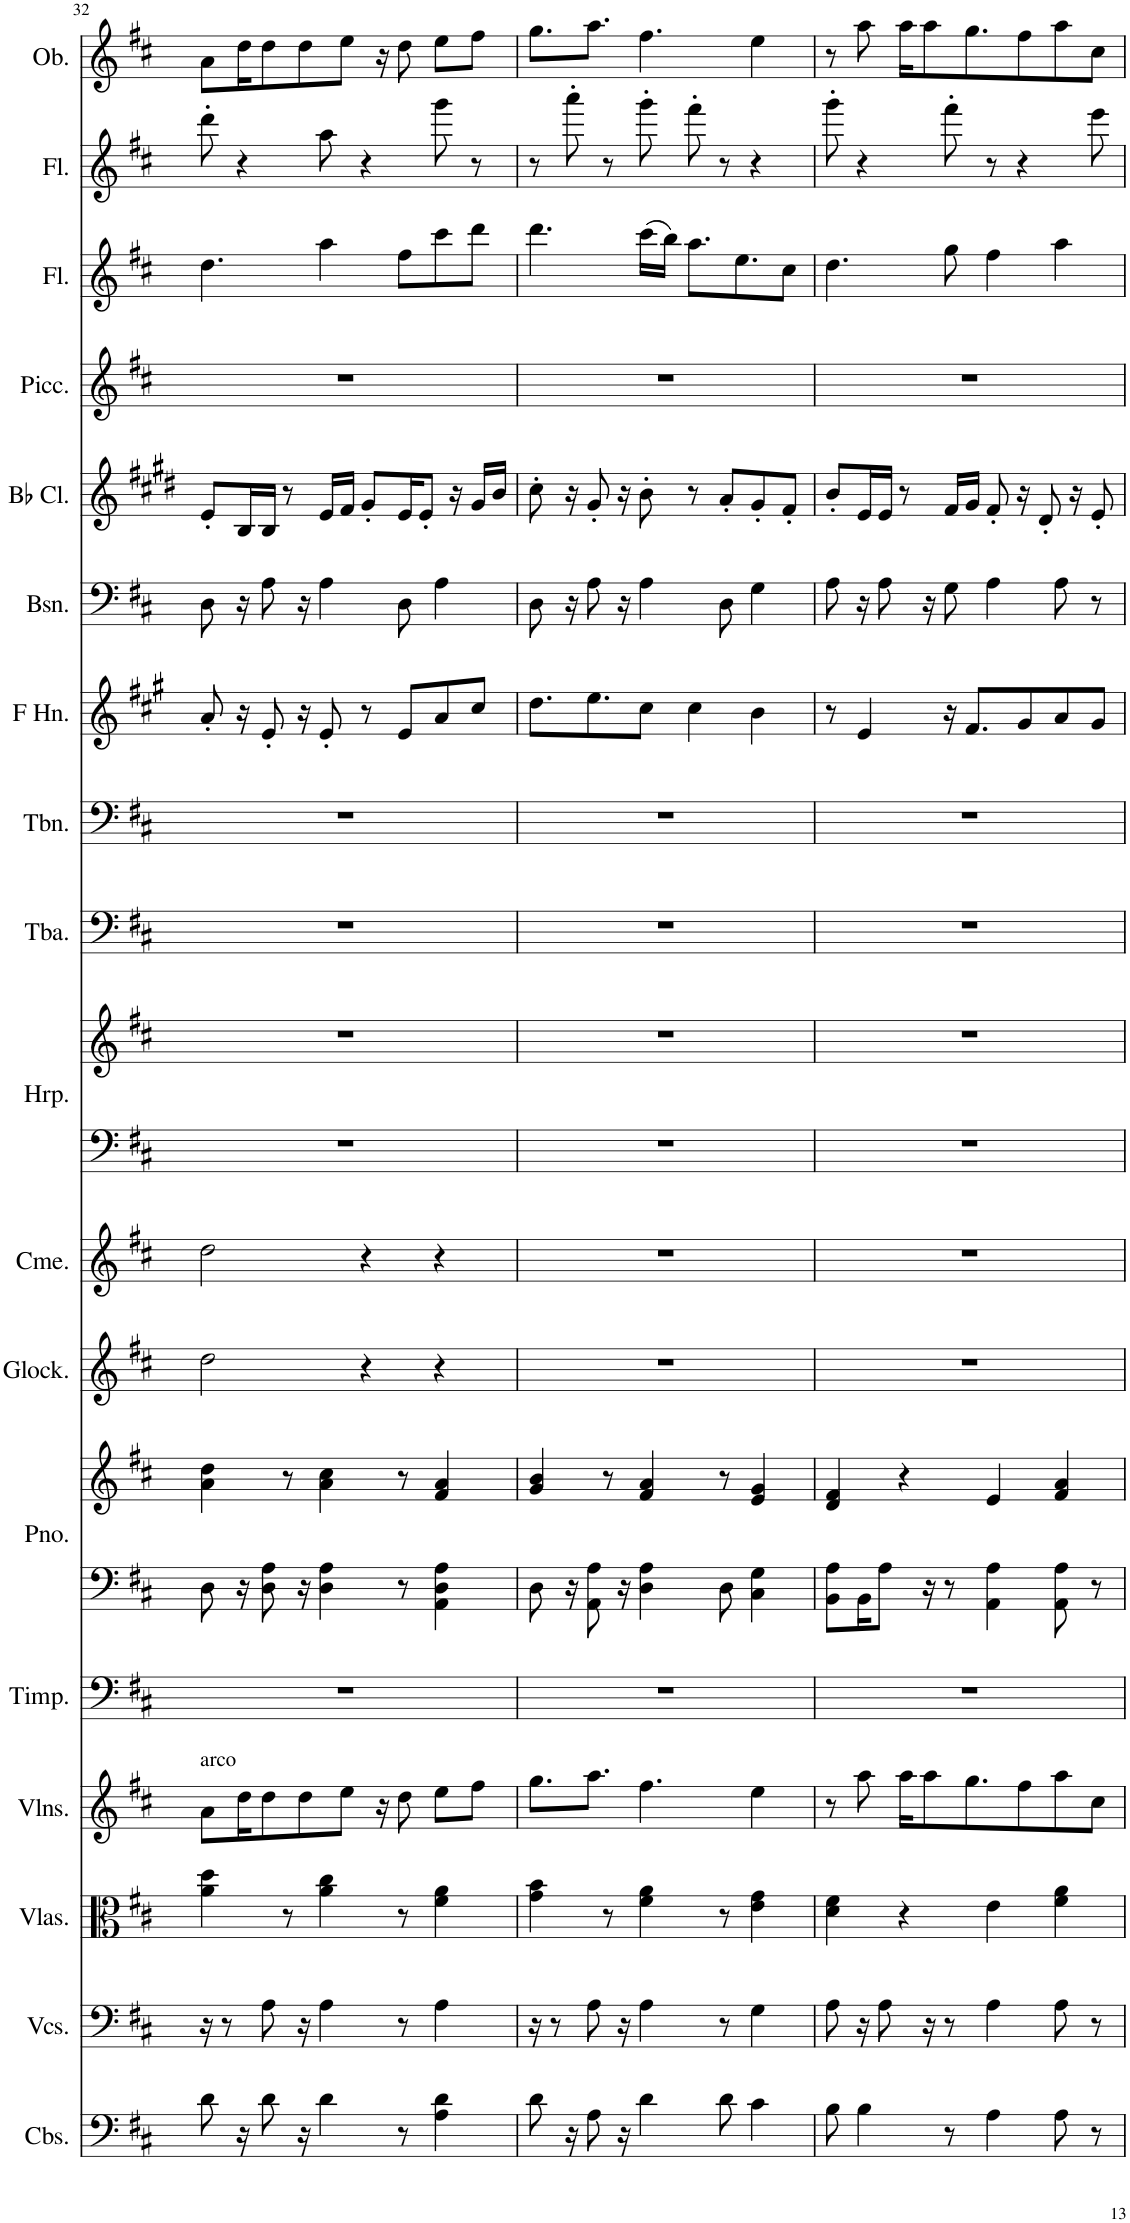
**kern	**kern	**kern	**kern	**kern	**kern	**kern	**kern	**kern	**kern	**kern	**kern	**kern	**kern	**kern	**kern	**kern	**kern	**kern	**kern
*part18	*part17	*part16	*part15	*part14	*part13	*part13	*part12	*part11	*part10	*part10	*part9	*part8	*part7	*part6	*part5	*part4	*part3	*part2	*part1
*staff20	*staff19	*staff18	*staff17	*staff16	*staff15	*staff14	*staff13	*staff12	*staff11	*staff10	*staff9	*staff8	*staff7	*staff6	*staff5	*staff4	*staff3	*staff2	*staff1
*I"Contrabasses	*I"Violoncellos	*I"Violas	*I"Violins	*I"Timpani	*I"Piano	*	*I"Glockenspiel	*I"Chimes	*I"Harp	*	*I"Tuba	*I"Trombone	*I"Horn in F	*I"Bassoon	*I"Bb Clarinet	*I"Piccolo	*I"Flute	*I"Flute	*I"Oboe
*I'Cbs.	*I'Vcs.	*I'Vlas.	*I'Vlns.	*I'Timp.	*I'Pno.	*	*I'Glock.	*I'Cme.	*I'Hrp.	*	*I'Tba.	*I'Tbn.	*	*I'Bsn.	*I'Bb Cl.	*I'Picc.	*I'Fl.	*I'Fl.	*I'Ob.
!!LO:PB:g=z
*clefF4	*clefF4	*clefC3	*clefG2	*clefF4	*clefF4	*clefG2	*clefG2	*clefG2	*clefF4	*clefG2	*clefF4	*clefF4	*clefG2	*clefF4	*clefG2	*clefG2	*clefG2	*clefG2	*clefG2
*Trd7c12	*	*	*	*	*	*	*Trd-14c-24	*	*	*	*	*	*Trd4c7	*	*Trd1c2	*Trd-7c-12	*	*	*
*k[f#c#]	*k[f#c#]	*k[f#c#]	*k[f#c#]	*k[f#c#]	*k[f#c#]	*k[f#c#]	*k[f#c#]	*k[f#c#]	*k[f#c#]	*k[f#c#]	*k[f#c#]	*k[f#c#]	*k[f#c#g#]	*k[f#c#]	*k[f#c#g#d#]	*k[f#c#]	*k[f#c#]	*k[f#c#]	*k[f#c#]
*M4/4	*M4/4	*M4/4	*M4/4	*M4/4	*M4/4	*M4/4	*M4/4	*M4/4	*M4/4	*M4/4	*M4/4	*M4/4	*M4/4	*M4/4	*M4/4	*M4/4	*M4/4	*M4/4	*M4/4
=32	=32	=32	=32	=32	=32	=32	=32	=32	=32	=32	=32	=32	=32	=32	=32	=32	=32	=32	=32
!	!	!	!LO:TX:a:t=arco	!	!	!	!	!	!	!	!	!	!	!	!	!	!	!	!
8d\	16r	4a\ 4dd\	8a\L	1r	8D\	4a\ 4dd\	2dd\	2dd\	1r	1r	1r	1r	8a'/	8D\	8e'/L	1r	4.dd\	8ddd'\	8a\L
.	8r	.	.	.	.	.	.	.	.	.	.	.	.	.	.	.	.	.	.
16r	.	.	16dd\K	.	16r	.	.	.	.	.	.	.	16r	16r	16B/L	.	.	4r	16dd\K
8d\	8A\	.	8dd\	.	8D\ 8A\	.	.	.	.	.	.	.	8e'/	8A\	16B/JJ	.	.	.	8dd\
.	.	8r	.	.	.	8r	.	.	.	.	.	.	.	.	8r	.	.	.	.
16r	16r	.	8dd\	.	16r	.	.	.	.	.	.	.	16r	16r	.	.	.	.	8dd\
4d\	4A\	4a\ 4cc#\	.	.	4D\ 4A\	4a\ 4cc#\	.	.	.	.	.	.	8e'/	4A\	16e/LL	.	4aa\	8aa\	.
.	.	.	8ee\J	.	.	.	.	.	.	.	.	.	.	.	16f#/JJ	.	.	.	8ee\J
.	.	.	.	.	.	.	4r	4r	.	.	.	.	8r	.	8g#'/L	.	.	4r	.
.	.	.	16r	.	.	.	.	.	.	.	.	.	.	.	.	.	.	.	16r
8r	8r	8r	8dd\	.	8r	8r	.	.	.	.	.	.	8e/L	8D\	16e/K	.	8ff#\L	.	8dd\
.	.	.	.	.	.	.	.	.	.	.	.	.	.	.	8e'/J	.	.	.	.
4A\ 4d\	4A\	4f#\ 4a\	8ee\L	.	4AA\ 4D\ 4A\	4f#/ 4a/	4r	4r	.	.	.	.	8a/	4A\	.	.	8ccc#\	8ggg\	8ee\L
.	.	.	.	.	.	.	.	.	.	.	.	.	.	.	16r	.	.	.	.
.	.	.	8ff#\J	.	.	.	.	.	.	.	.	.	8cc#/J	.	16g#/LL	.	8ddd\J	8r	8ff#\J
.	.	.	.	.	.	.	.	.	.	.	.	.	.	.	16b/JJ	.	.	.	.
=33	=33	=33	=33	=33	=33	=33	=33	=33	=33	=33	=33	=33	=33	=33	=33	=33	=33	=33	=33
8d\	16r	4g\ 4b\	8.gg\L	1r	8D\	4g/ 4b/	1r	1r	1r	1r	1r	1r	8.dd\L	8D\	8cc#'\	1r	4.ddd\	8r	8.gg\L
.	8r	.	.	.	.	.	.	.	.	.	.	.	.	.	.	.	.	.	.
16r	.	.	.	.	16r	.	.	.	.	.	.	.	.	16r	16r	.	.	8aaa'\	.
8A\	8A\	.	8.aa\J	.	8AA\ 8A\	.	.	.	.	.	.	.	8.ee\	8A\	8g#'/	.	.	.	8.aa\J
.	.	8r	.	.	.	8r	.	.	.	.	.	.	.	.	.	.	.	8r	.
16r	16r	.	.	.	16r	.	.	.	.	.	.	.	.	16r	16r	.	.	.	.
4d\	4A\	4f#\ 4a\	4.ff#\	.	4D\ 4A\	4f#/ 4a/	.	.	.	.	.	.	8cc#\J	4A\	8b'\	.	(16ccc#\LL	8ggg'\	4.ff#\
.	.	.	.	.	.	.	.	.	.	.	.	.	.	.	.	.	16bb\JJ)	.	.
.	.	.	.	.	.	.	.	.	.	.	.	.	4cc#\	.	8r	.	8.aa\L	8fff#'\	.
8d\	8r	8r	.	.	8D\	8r	.	.	.	.	.	.	.	8D\	8a'/L	.	.	8r	.
.	.	.	.	.	.	.	.	.	.	.	.	.	.	.	.	.	8.ee\	.	.
4c#\	4G\	4e\ 4g\	4ee\	.	4C#\ 4G\	4e/ 4g/	.	.	.	.	.	.	4b\	4G\	8g#'/	.	.	4r	4ee\
.	.	.	.	.	.	.	.	.	.	.	.	.	.	.	8f#'/J	.	8cc#\J	.	.
=34	=34	=34	=34	=34	=34	=34	=34	=34	=34	=34	=34	=34	=34	=34	=34	=34	=34	=34	=34
8B\	8A\	4d\ 4f#\	8r	1r	8BB\ 8A\L	4d/ 4f#/	1r	1r	1r	1r	1r	1r	8r	8A\	8b'/L	1r	4.dd\	8ggg'\	8r
4B\	16r	.	8aa\	.	16BB\K	.	.	.	.	.	.	.	4e/	16r	16e/L	.	.	4r	8aa\
.	8A\	.	.	.	8A\J	.	.	.	.	.	.	.	.	8A\	16e/JJ	.	.	.	.
.	.	4r	16aa\KL	.	.	4r	.	.	.	.	.	.	.	.	8r	.	.	.	16aa\KL
.	16r	.	8aa\	.	16r	.	.	.	.	.	.	.	.	16r	.	.	.	.	8aa\
8r	8r	.	.	.	8r	.	.	.	.	.	.	.	16r	8G\	16f#/LL	.	8gg\	8fff#'\	.
.	.	.	8.gg\	.	.	.	.	.	.	.	.	.	8.f#/L	.	16g#/JJ	.	.	.	8.gg\
4A\	4A\	4e\	.	.	4AA\ 4A\	4e/	.	.	.	.	.	.	.	4A\	8f#'/	.	4ff#\	8r	.
.	.	.	8ff#\	.	.	.	.	.	.	.	.	.	8g#/	.	16r	.	.	4r	8ff#\
.	.	.	.	.	.	.	.	.	.	.	.	.	.	.	8d#'/	.	.	.	.
8A\	8A\	4f#\ 4a\	8aa\	.	8AA\ 8A\	4f#/ 4a/	.	.	.	.	.	.	8a/	8A\	.	.	4aa\	.	8aa\
.	.	.	.	.	.	.	.	.	.	.	.	.	.	.	16r	.	.	.	.
8r	8r	.	8cc#\J	.	8r	.	.	.	.	.	.	.	8g#/J	8r	8e'/	.	.	8eee\	8cc#\J
=	=	=	=	=	=	=	=	=	=	=	=	=	=	=	=	=	=	=	=
*-	*-	*-	*-	*-	*-	*-	*-	*-	*-	*-	*-	*-	*-	*-	*-	*-	*-	*-	*-
